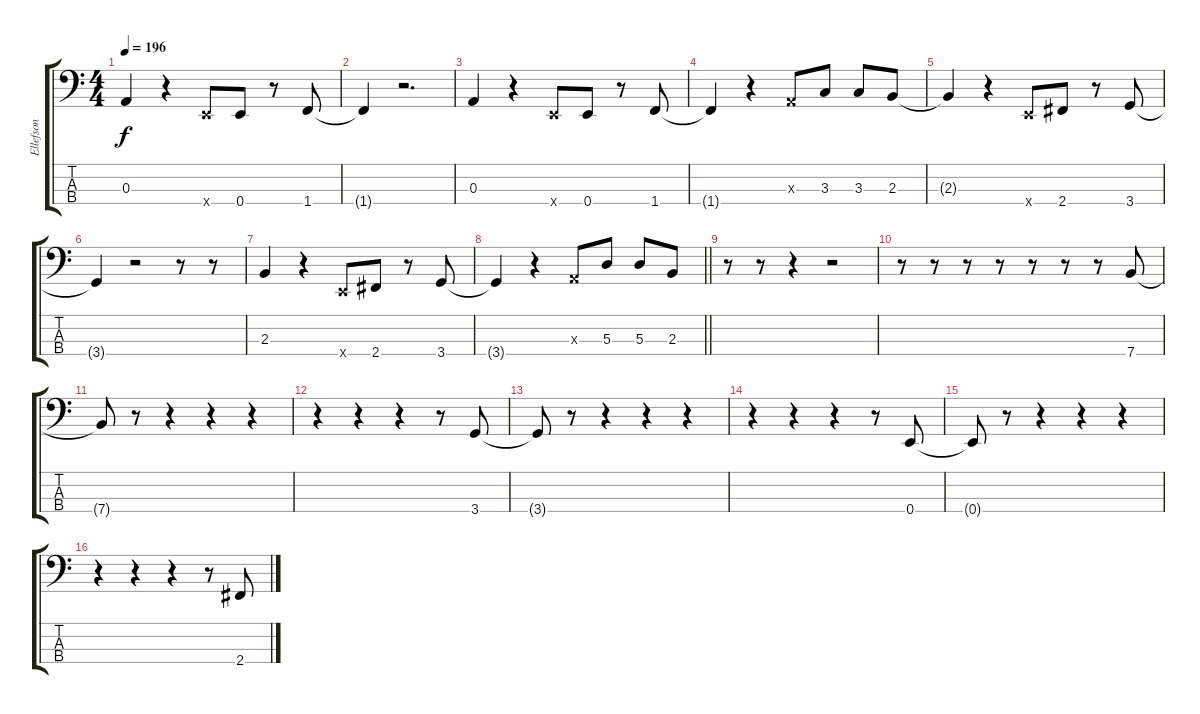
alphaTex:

\track ("Ellefson" "Ellefson") {instrument electricbasspick}
\staff {score tabs}
\tuning (G2 D2 A1 E1) {hide}
\ts (4 4)
\tempo 196
\clef f4
\ks c
0.3{t}.4{dy f} r.4 0.4{x}.8 0.4.8 r.8 1.4.8 |
1.4{t}.4 r.2{d} |
0.3.4 r.4 0.4{x}.8 0.4.8 r.8 1.4.8 |
1.4{t}.4 r.4 0.3{x}.8 3.3.8 3.3.8 2.3.8 |
2.3{t}.4 r.4 0.4{x}.8 2.4.8 r.8 3.4.8 |
3.4{t}.4 r.2 r.8 r.8 |
2.3.4 r.4 0.4{x}.8 2.4.8 r.8 3.4.8 |
\barLineRight lightlight
3.4{t}.4 r.4 0.3{x}.8 5.3.8 5.3.8 2.3.8 |
r.8 r.8 r.4 r.2 |
r.8 r.8 r.8 r.8 r.8 r.8 r.8 7.4.8 |
7.4{t}.8 r.8 r.4 r.4 r.4 |
r.4 r.4 r.4 r.8 3.4.8 |
3.4{t}.8 r.8 r.4 r.4 r.4 |
r.4 r.4 r.4 r.8 0.4.8 |
0.4{t}.8 r.8 r.4 r.4 r.4 |
r.4 r.4 r.4 r.8 2.4.8
